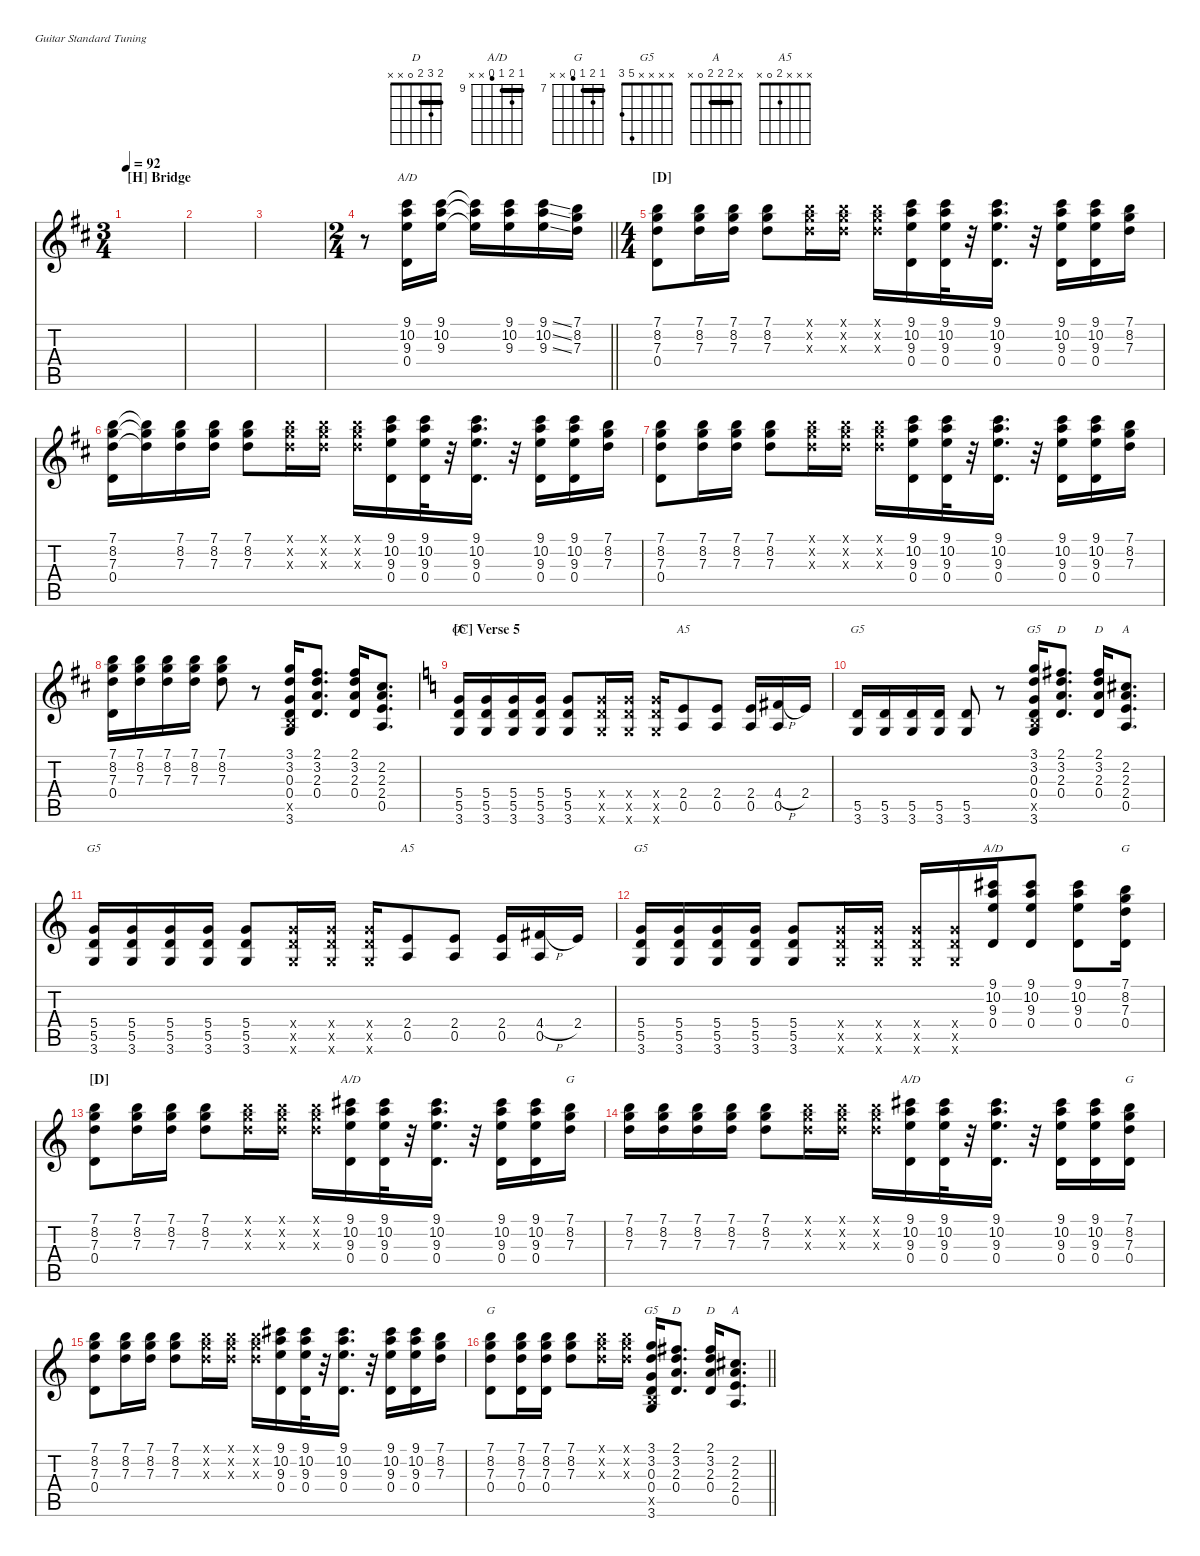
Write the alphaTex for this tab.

\hideDynamics
\bracketExtendMode nobrackets
\singleTrackTrackNamePolicy hidden
\multiTrackTrackNamePolicy hidden
\firstSystemTrackNameMode fullname
\firstSystemTrackNameOrientation horizontal
\otherSystemsTrackNameOrientation horizontal
\track ("Acoustic" "S-Gt") {instrument acousticguitarsteel}
\staff {score tabs}
\tuning (E4 B3 G3 D3 A2 E2)
\chord ("D" 2 3 2 0 x x) {barre 2}
\chord ("A/D" 9 10 9 8 x x) {firstfret 9 barre 9}
\chord ("G" 7 8 7 x x x) {firstfret 7 barre 7}
\chord ("G5" 3 3 0 0 x 3)
\chord ("A" x 2 2 2 0 x) {barre (2 2)}
\chord ("G5" x x x 5 5 3)
\chord ("A5" x x x 2 0 x)
\chord ("G5" x x x x 5 3)
\chord ("G" 7 8 7 6 x x) {firstfret 7 barre 7}
\ts (3 4)
\section ("H" "Bridge")
\tempo 92
\clef g2
\ks d
|
|
|
\ts (2 4)
\barLineRight lightlight
r.8{beam Down} (9.1{acc #} 10.2{acc forcenatural} 9.3{acc forcenatural} 0.4{acc forcenatural}).16{ch "A/D" beam Down} (9.1{acc #} 10.2{acc forcenatural} 9.3{acc forcenatural}).16{beam Down} (9.1{t acc #} 10.2{t acc forcenatural} 9.3{t acc forcenatural}).16{beam Down} (9.1{acc #} 10.2{acc forcenatural} 9.3{acc forcenatural}).16{beam Down} (9.1{ss acc #} 10.2{ss acc forcenatural} 9.3{ss acc forcenatural}).16{beam Down} (7.1{acc forcenatural} 8.2{acc forcenatural} 7.3{acc forcenatural}).16{beam Down} |
\ts (4 4)
\section ("D" "")
(7.1{acc forcenatural} 8.2{acc forcenatural} 7.3{acc forcenatural} 0.4{acc forcenatural}).8{beam Down} (7.1{acc forcenatural} 8.2{acc forcenatural} 7.3{acc forcenatural}).16{beam Down} (7.1{acc forcenatural} 8.2{acc forcenatural} 7.3{acc forcenatural}).16{beam Down} (7.1{acc forcenatural} 8.2{acc forcenatural} 7.3{acc forcenatural}).8{beam Down} (7.1{x acc forcenatural} 8.2{x acc forcenatural} 7.3{x acc forcenatural}).16{dy mf beam Down} (7.1{x acc forcenatural} 8.2{x acc forcenatural} 7.3{x acc forcenatural}).16{beam Down} (7.1{x acc forcenatural} 8.2{x acc forcenatural} 7.3{x acc forcenatural}).16{beam Down} (9.1{acc #} 10.2{acc forcenatural} 9.3{acc forcenatural} 0.4{acc forcenatural}).16{dy f beam Down} (9.1{acc #} 10.2{acc forcenatural} 9.3{acc forcenatural} 0.4{acc forcenatural}).32{beam Down} r.32{beam Down} (9.1{acc #} 10.2{acc forcenatural} 9.3{acc forcenatural} 0.4{acc forcenatural}).16{d beam Down} r.32{beam Down} (9.1{acc #} 10.2{acc forcenatural} 9.3{acc forcenatural} 0.4{acc forcenatural}).16{beam Down} (9.1{acc #} 10.2{acc forcenatural} 9.3{acc forcenatural} 0.4{acc forcenatural}).16{beam Down} (7.1{acc forcenatural} 8.2{acc forcenatural} 7.3{acc forcenatural}).16{beam Down} |
(7.1{acc forcenatural} 8.2{acc forcenatural} 7.3{acc forcenatural} 0.4{acc forcenatural}).16{beam Down} (7.1{t acc forcenatural} 8.2{t acc forcenatural} 7.3{t acc forcenatural}).16{beam Down} (7.1{acc forcenatural} 8.2{acc forcenatural} 7.3{acc forcenatural}).16{beam Down} (7.1{acc forcenatural} 8.2{acc forcenatural} 7.3{acc forcenatural}).16{beam Down} (7.1{acc forcenatural} 8.2{acc forcenatural} 7.3{acc forcenatural}).8{beam Down} (7.1{x acc forcenatural} 8.2{x acc forcenatural} 7.3{x acc forcenatural}).16{dy mf beam Down} (7.1{x acc forcenatural} 8.2{x acc forcenatural} 7.3{x acc forcenatural}).16{beam Down} (7.1{x acc forcenatural} 8.2{x acc forcenatural} 7.3{x acc forcenatural}).16{beam Down} (9.1{acc #} 10.2{acc forcenatural} 9.3{acc forcenatural} 0.4{acc forcenatural}).16{dy f beam Down} (9.1{acc #} 10.2{acc forcenatural} 9.3{acc forcenatural} 0.4{acc forcenatural}).32{beam Down} r.32{beam Down} (9.1{acc #} 10.2{acc forcenatural} 9.3{acc forcenatural} 0.4{acc forcenatural}).16{d beam Down} r.32{beam Down} (9.1{acc #} 10.2{acc forcenatural} 9.3{acc forcenatural} 0.4{acc forcenatural}).16{beam Down} (9.1{acc #} 10.2{acc forcenatural} 9.3{acc forcenatural} 0.4{acc forcenatural}).16{beam Down} (7.1{acc forcenatural} 8.2{acc forcenatural} 7.3{acc forcenatural}).16{beam Down} |
(7.1{acc forcenatural} 8.2{acc forcenatural} 7.3{acc forcenatural} 0.4{acc forcenatural}).8{beam Down} (7.1{acc forcenatural} 8.2{acc forcenatural} 7.3{acc forcenatural}).16{beam Down} (7.1{acc forcenatural} 8.2{acc forcenatural} 7.3{acc forcenatural}).16{beam Down} (7.1{acc forcenatural} 8.2{acc forcenatural} 7.3{acc forcenatural}).8{beam Down} (7.1{x acc forcenatural} 8.2{x acc forcenatural} 7.3{x acc forcenatural}).16{dy mf beam Down} (7.1{x acc forcenatural} 8.2{x acc forcenatural} 7.3{x acc forcenatural}).16{beam Down} (7.1{x acc forcenatural} 8.2{x acc forcenatural} 7.3{x acc forcenatural}).16{beam Down} (9.1{acc #} 10.2{acc forcenatural} 9.3{acc forcenatural} 0.4{acc forcenatural}).16{dy f beam Down} (9.1{acc #} 10.2{acc forcenatural} 9.3{acc forcenatural} 0.4{acc forcenatural}).32{beam Down} r.32{beam Down} (9.1{acc #} 10.2{acc forcenatural} 9.3{acc forcenatural} 0.4{acc forcenatural}).16{d beam Down} r.32{beam Down} (9.1{acc #} 10.2{acc forcenatural} 9.3{acc forcenatural} 0.4{acc forcenatural}).16{beam Down} (9.1{acc #} 10.2{acc forcenatural} 9.3{acc forcenatural} 0.4{acc forcenatural}).16{beam Down} (7.1{acc forcenatural} 8.2{acc forcenatural} 7.3{acc forcenatural}).16{beam Down} |
(7.1{acc forcenatural} 8.2{acc forcenatural} 7.3{acc forcenatural} 0.4{acc forcenatural}).16{beam Down} (7.1{acc forcenatural} 8.2{acc forcenatural} 7.3{acc forcenatural}).16{beam Down} (7.1{acc forcenatural} 8.2{acc forcenatural} 7.3{acc forcenatural}).16{beam Down} (7.1{acc forcenatural} 8.2{acc forcenatural} 7.3{acc forcenatural}).16{beam Down} (7.1{acc forcenatural} 8.2{acc forcenatural} 7.3{acc forcenatural}).8{beam Down} r.8{beam Down} (3.1{acc forcenatural} 3.2{acc forcenatural} 0.3{acc forcenatural} 0.4{acc forcenatural} 2.5{x acc forcenatural} 3.6{acc forcenatural}).16{beam Up} (2.1{acc #} 3.2{acc forcenatural} 2.3{acc forcenatural} 0.4{acc forcenatural}).8{d beam Up} (2.1{acc #} 3.2{acc forcenatural} 2.3{acc forcenatural} 0.4{acc forcenatural}).16{beam Up} (2.2{acc #} 2.3{acc forcenatural} 2.4{acc forcenatural} 0.5{acc forcenatural}).8{d beam Up} |
\section ("C" "Verse 5")
\ks c
(5.4 5.5 3.6).16{ch "G5" beam Up} (5.4 5.5 3.6).16{beam Up} (5.4 5.5 3.6).16{beam Up} (5.4 5.5 3.6).16{beam Up} (5.4 5.5 3.6).8{beam Up} (5.4{x} 5.5{x} 3.6{x}).16{beam Up} (5.4{x} 5.5{x} 3.6{x}).16{beam Up} (5.4{x} 5.5{x} 3.6{x}).16{beam Up} (2.4 0.5).8{ch "A5" beam Up} (2.4 0.5).8{beam Up} (2.4 0.5).16{beam Up} (4.4{h acc #} 0.5).16{beam Up} 2.4.16{beam Up} |
(5.5 3.6).16{ch "G5" beam Up} (5.5 3.6).16{beam Up} (5.5 3.6).16{beam Up} (5.5 3.6).16{beam Up} (5.5 3.6).8{beam Up} r.8{beam Up} (3.1 3.2 0.3 0.4 2.5{x} 3.6).16{ch "G5" beam Up} (2.1{acc #} 3.2 2.3 0.4).8{d ch "D" beam Up} (2.1{acc #} 3.2 2.3 0.4).16{ch "D" beam Up} (2.2{acc #} 2.3 2.4 0.5).8{d ch "A" beam Up} |
(5.4 5.5 3.6).16{ch "G5" beam Up} (5.4 5.5 3.6).16{beam Up} (5.4 5.5 3.6).16{beam Up} (5.4 5.5 3.6).16{beam Up} (5.4 5.5 3.6).8{beam Up} (5.4{x} 5.5{x} 3.6{x}).16{beam Up} (5.4{x} 5.5{x} 3.6{x}).16{beam Up} (5.4{x} 5.5{x} 3.6{x}).16{beam Up} (2.4 0.5).8{ch "A5" beam Up} (2.4 0.5).8{beam Up} (2.4 0.5).16{beam Up} (4.4{h acc #} 0.5).16{beam Up} 2.4.16{beam Up} |
(5.4 5.5 3.6).16{ch "G5" beam Up} (5.4 5.5 3.6).16{beam Up} (5.4 5.5 3.6).16{beam Up} (5.4 5.5 3.6).16{beam Up} (5.4 5.5 3.6).8{beam Up} (5.4{x} 5.5{x} 3.6{x}).16{beam Up} (5.4{x} 5.5{x} 3.6{x}).16{beam Up} (5.4{x} 5.5{x} 3.6{x}).16{beam Up} (5.4{x} 5.5{x} 3.6{x}).16{beam Up} (9.1{acc #} 10.2 9.3 0.4).16{ch "A/D" beam Up} (9.1{acc #} 10.2 9.3 0.4).8{beam Up} (9.1{acc #} 10.2 9.3 0.4).8{beam Down} (7.1 8.2 7.3 0.4).16{ch "G" beam Down} |
\section ("D" "")
(7.1 8.2 7.3 0.4).8{beam Down} (7.1 8.2 7.3).16{beam Down} (7.1 8.2 7.3).16{beam Down} (7.1 8.2 7.3).8{beam Down} (7.1{x} 8.2{x} 7.3{x}).16{beam Down} (7.1{x} 8.2{x} 7.3{x}).16{beam Down} (7.1{x} 8.2{x} 7.3{x}).16{beam Down} (9.1{acc #} 10.2 9.3 0.4).16{ch "A/D" beam Down} (9.1{acc #} 10.2 9.3 0.4).32{beam Down} r.32{beam Down} (9.1{acc #} 10.2 9.3 0.4).16{d beam Down} r.32{beam Down} (9.1{acc #} 10.2 9.3 0.4).16{beam Down} (9.1{acc #} 10.2 9.3 0.4).16{beam Down} (7.1 8.2 7.3).16{ch "G" beam Down} |
(7.1 8.2 7.3).16{beam Down} (7.1 8.2 7.3).16{beam Down} (7.1 8.2 7.3).16{beam Down} (7.1 8.2 7.3).16{beam Down} (7.1 8.2 7.3).8{beam Down} (7.1{x} 8.2{x} 7.3{x}).16{beam Down} (7.1{x} 8.2{x} 7.3{x}).16{beam Down} (7.1{x} 8.2{x} 7.3{x}).16{beam Down} (9.1{acc #} 10.2 9.3 0.4).16{ch "A/D" beam Down} (9.1{acc #} 10.2 9.3 0.4).32{beam Down} r.32{beam Down} (9.1{acc #} 10.2 9.3 0.4).16{d beam Down} r.32{beam Down} (9.1{acc #} 10.2 9.3 0.4).16{beam Down} (9.1{acc #} 10.2 9.3 0.4).16{beam Down} (7.1 8.2 7.3 0.4).16{ch "G" beam Down} |
(7.1 8.2 7.3 0.4).8{beam Down} (7.1 8.2 7.3).16{beam Down} (7.1 8.2 7.3).16{beam Down} (7.1 8.2 7.3).8{beam Down} (7.1{x} 8.2{x} 7.3{x}).16{beam Down} (7.1{x} 8.2{x} 7.3{x}).16{beam Down} (7.1{x} 8.2{x} 7.3{x}).16{beam Down} (9.1{acc #} 10.2 9.3 0.4).16{beam Down} (9.1{acc #} 10.2 9.3 0.4).32{beam Down} r.32{beam Down} (9.1{acc #} 10.2 9.3 0.4).16{d beam Down} r.32{beam Down} (9.1{acc #} 10.2 9.3 0.4).16{beam Down} (9.1{acc #} 10.2 9.3 0.4).16{beam Down} (7.1 8.2 7.3).16{beam Down} |
\barLineRight lightlight
(7.1 8.2 7.3 0.4).8{ch "G" beam Down} (7.1 8.2 7.3 0.4).16{beam Down} (7.1 8.2 7.3 0.4).16{beam Down} (7.1 8.2 7.3).8{beam Down} (7.1{x} 7.3{x} 8.2{x}).16{beam Down} (7.1{x} 8.2{x} 7.3{x}).16{beam Down} (3.1 3.2 0.3 0.4 2.5{x} 3.6).16{ch "G5" beam Up} (2.1{acc #} 3.2 2.3 0.4).8{d ch "D" beam Up} (2.1{acc #} 3.2 2.3 0.4).16{ch "D" beam Up} (2.2{acc #} 2.3 2.4 0.5).8{d ch "A" beam Up}
